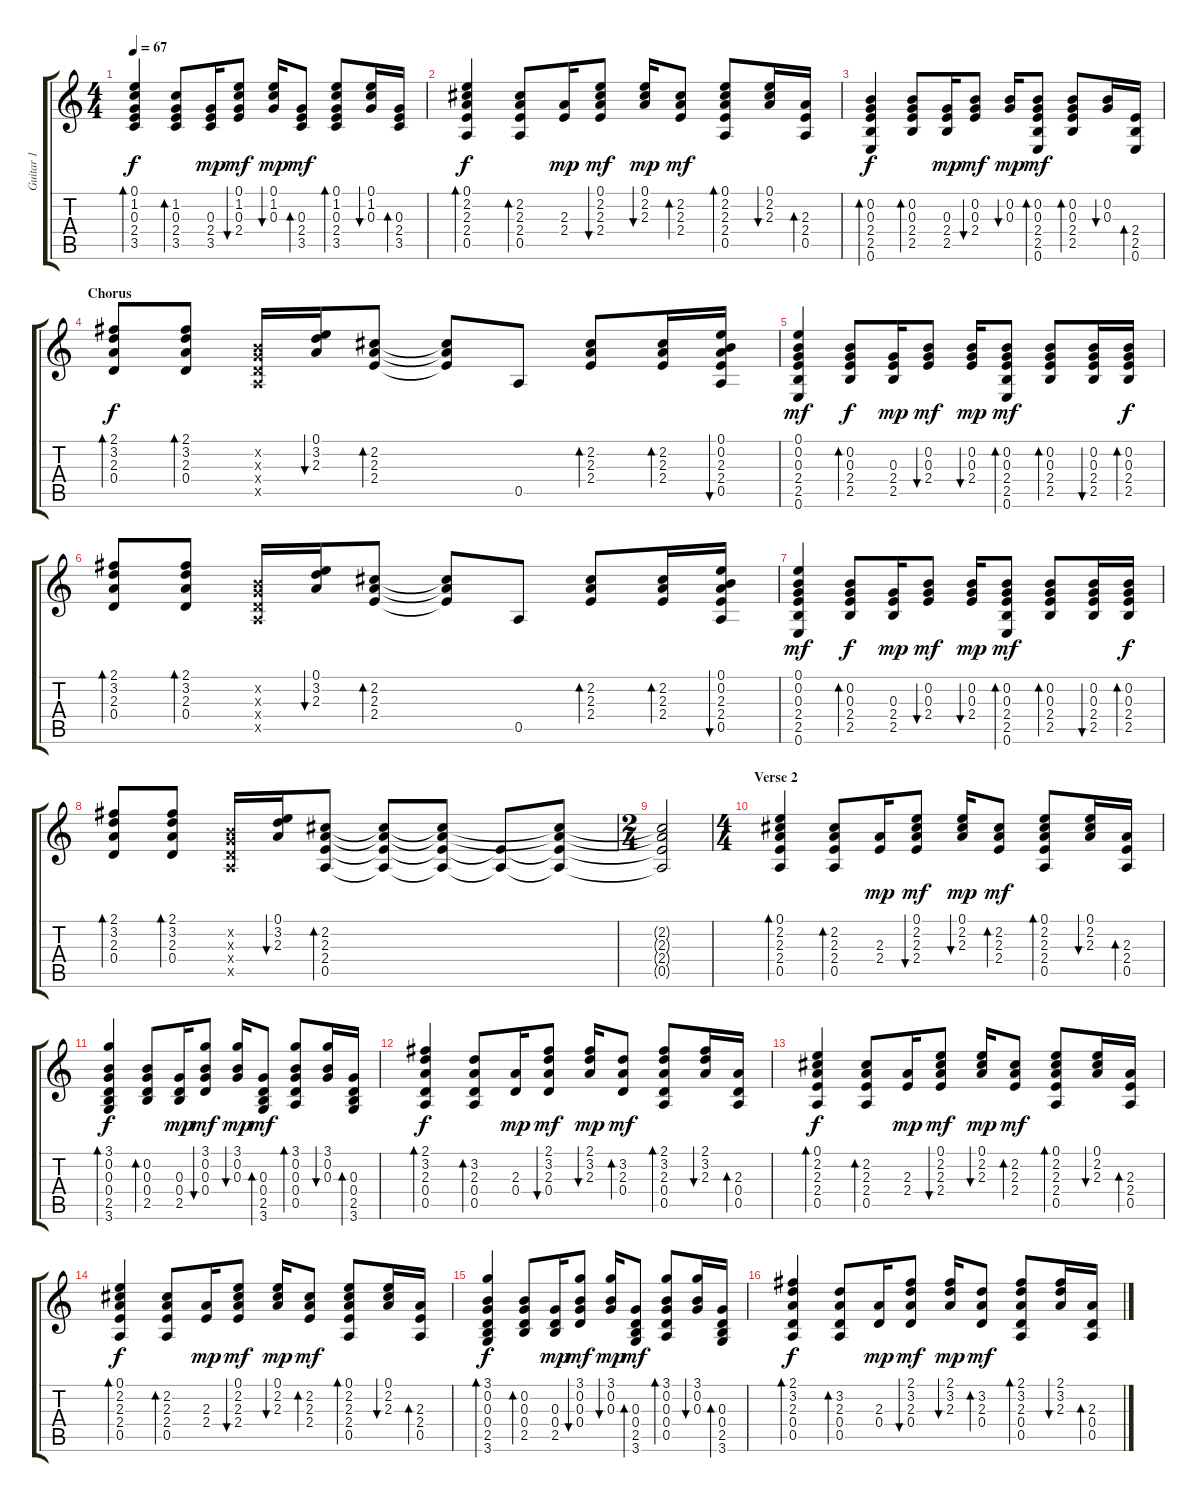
\track ("Guitar 1" "Guitar 1") {instrument acousticguitarsteel}
\staff {score tabs}
\tuning (E4 B3 G3 D3 A2 E2) {hide}
\ts (4 4)
\tempo 67
\clef g2
\ks c
(0.1 1.2 0.3 2.4 3.5).4{bd 120 dy f} (1.2 0.3 2.4 3.5).8{bd 60} (0.3 2.4 3.5).16{dy mp} (0.1 1.2 0.3 2.4).8{bu 30 dy mf} (0.1 1.2 0.3).16{bu 60 dy mp} (0.3 2.4 3.5).8{bd 30 dy mf} (0.1 1.2 0.3 2.4 3.5).8{bd 30} (0.1 1.2 0.3).16{bu 30} (0.3 2.4 3.5).16{bd 30} |
(0.1 2.2 2.3 2.4 0.5).4{bd 30 dy f} (2.2 2.3 2.4 0.5).8{bd 60} (2.3 2.4).16{dy mp} (0.1 2.2 2.3 2.4).8{bu 30 dy mf} (0.1 2.2 2.3).16{bu 60 dy mp} (2.2 2.3 2.4).8{bd 30 dy mf} (0.1 2.2 2.3 2.4 0.5).8{bd 30} (0.1 2.2 2.3).16{bu 30} (2.3 2.4 0.5).16{bd 30} |
(0.2 0.3 2.4 2.5 0.6).4{bd 120 dy f balance 4} (0.2 0.3 2.4 2.5).8{bd 60} (0.3 2.4 2.5).16{dy mp} (0.2 0.3 2.4).8{bu 30 dy mf} (0.2 0.3).16{bu 60 dy mp} (0.2 0.3 2.4 2.5 0.6).8{bd 30 dy mf} (0.2 0.3 2.4 2.5).8{bd 30} (0.2 0.3).16{bu 30} (2.4 2.5 0.6).16{bd 30} |
\section ("" "Chorus")
(2.1 3.2 2.3 0.4).8{bd 30 dy f} (2.1 3.2 2.3 0.4).8{bd 30} (0.2{x} 0.3{x} 0.4{x} 0.5{x}).16 (0.1 3.2 2.3).16{bu 30} (2.2 2.3 2.4).8{bd 30} (2.2{t} 2.3{t} 2.4{t}).8 0.5.8 (2.2 2.3 2.4).8{bd 30} (2.2 2.3 2.4).16{bd 30} (0.1 0.2 2.3 2.4 0.5).16{bu 30} |
(0.1 0.2 0.3 2.4 2.5 0.6).4{dy mf} (0.2 0.3 2.4 2.5).8{bd 30 dy f} (0.3 2.4 2.5).16{dy mp} (0.2 0.3 2.4).8{bu 30 dy mf} (0.2 0.3 2.4).16{bu 30 dy mp} (0.2 0.3 2.4 2.5 0.6).8{bd 30 dy mf} (0.2 0.3 2.4 2.5).8{bd 30} (0.2 0.3 2.4 2.5).16{bu 30} (0.2 0.3 2.4 2.5).16{bd 30 dy f} |
(2.1 3.2 2.3 0.4).8{bd 30} (2.1 3.2 2.3 0.4).8{bd 30} (0.2{x} 0.3{x} 0.4{x} 0.5{x}).16 (0.1 3.2 2.3).16{bu 30} (2.2 2.3 2.4).8{bd 30} (2.2{t} 2.3{t} 2.4{t}).8 0.5.8 (2.2 2.3 2.4).8{bd 30} (2.2 2.3 2.4).16{bd 30} (0.1 0.2 2.3 2.4 0.5).16{bu 30} |
(0.1 0.2 0.3 2.4 2.5 0.6).4{dy mf} (0.2 0.3 2.4 2.5).8{bd 30 dy f} (0.3 2.4 2.5).16{dy mp} (0.2 0.3 2.4).8{bu 30 dy mf} (0.2 0.3 2.4).16{bu 30 dy mp} (0.2 0.3 2.4 2.5 0.6).8{bd 30 dy mf} (0.2 0.3 2.4 2.5).8{bd 30} (0.2 0.3 2.4 2.5).16{bu 30} (0.2 0.3 2.4 2.5).16{bd 30 dy f} |
(2.1 3.2 2.3 0.4).8{bd 30} (2.1 3.2 2.3 0.4).8{bd 30} (0.2{x} 0.3{x} 0.4{x} 0.5{x}).16 (0.1 3.2 2.3).16{bu 30} (2.2 2.3 2.4 0.5).8{bd 30} (2.2{t} 2.3{t} 2.4{t} 0.5{t}).8 (2.2{t} 2.3{t} 2.4{t} 0.5{t}).8 (2.4{t} 0.5{t}).8 (2.2{t} 2.3{t} 2.4{t} 0.5{t}).8 |
\ts (2 4)
(2.2{t} 2.3{t} 2.4{t} 0.5{t}).2 |
\ts (4 4)
\section ("" "Verse 2")
(0.1 2.2 2.3 2.4 0.5).4{bd 120 balance 8} (2.2 2.3 2.4 0.5).8{bd 60} (2.3 2.4).16{dy mp} (0.1 2.2 2.3 2.4).8{bu 30 dy mf} (0.1 2.2 2.3).16{bu 60 dy mp} (2.2 2.3 2.4).8{bd 30 dy mf} (0.1 2.2 2.3 2.4 0.5).8{bd 30} (0.1 2.2 2.3).16{bu 30} (2.3 2.4 0.5).16{bd 30} |
(3.1 0.2 0.3 0.4 2.5 3.6).4{bd 30 dy f} (0.2 0.3 0.4 2.5).8{bd 60} (0.3 0.4 2.5).16{dy mp} (3.1 0.2 0.3 0.4).8{bu 30 dy mf} (3.1 0.2 0.3).16{bu 60 dy mp} (0.3 0.4 2.5 3.6).8{bd 30 dy mf} (3.1 0.2 0.3 0.4 0.5).8{bd 30} (3.1 0.2 0.3).16{bu 30} (0.3 0.4 2.5 3.6).16{bd 30} |
(2.1 3.2 2.3 0.4 0.5).4{bd 30 dy f} (3.2 2.3 0.4 0.5).8{bd 60} (2.3 0.4).16{dy mp} (2.1 3.2 2.3 0.4).8{bu 30 dy mf} (2.1 3.2 2.3).16{bu 60 dy mp} (3.2 2.3 0.4).8{bd 30 dy mf} (2.1 3.2 2.3 0.4 0.5).8{bd 30} (2.1 3.2 2.3).16{bu 30} (2.3 0.4 0.5).16{bd 30} |
(0.1 2.2 2.3 2.4 0.5).4{bd 120 dy f} (2.2 2.3 2.4 0.5).8{bd 60} (2.3 2.4).16{dy mp} (0.1 2.2 2.3 2.4).8{bu 30 dy mf} (0.1 2.2 2.3).16{bu 60 dy mp} (2.2 2.3 2.4).8{bd 30 dy mf} (0.1 2.2 2.3 2.4 0.5).8{bd 30} (0.1 2.2 2.3).16{bu 30} (2.3 2.4 0.5).16{bd 30} |
(0.1 2.2 2.3 2.4 0.5).4{bd 120 dy f} (2.2 2.3 2.4 0.5).8{bd 60} (2.3 2.4).16{dy mp} (0.1 2.2 2.3 2.4).8{bu 30 dy mf} (0.1 2.2 2.3).16{bu 60 dy mp} (2.2 2.3 2.4).8{bd 30 dy mf} (0.1 2.2 2.3 2.4 0.5).8{bd 30} (0.1 2.2 2.3).16{bu 30} (2.3 2.4 0.5).16{bd 30} |
(3.1 0.2 0.3 0.4 2.5 3.6).4{bd 30 dy f} (0.2 0.3 0.4 2.5).8{bd 60} (0.3 0.4 2.5).16{dy mp} (3.1 0.2 0.3 0.4).8{bu 30 dy mf} (3.1 0.2 0.3).16{bu 60 dy mp} (0.3 0.4 2.5 3.6).8{bd 30 dy mf} (3.1 0.2 0.3 0.4 0.5).8{bd 30} (3.1 0.2 0.3).16{bu 30} (0.3 0.4 2.5 3.6).16{bd 30} |
(2.1 3.2 2.3 0.4 0.5).4{bd 120 dy f} (3.2 2.3 0.4 0.5).8{bd 60} (2.3 0.4).16{dy mp} (2.1 3.2 2.3 0.4).8{bu 30 dy mf} (2.1 3.2 2.3).16{bu 60 dy mp} (3.2 2.3 0.4).8{bd 30 dy mf} (2.1 3.2 2.3 0.4 0.5).8{bd 30} (2.1 3.2 2.3).16{bu 30} (2.3 0.4 0.5).16{bd 30}
